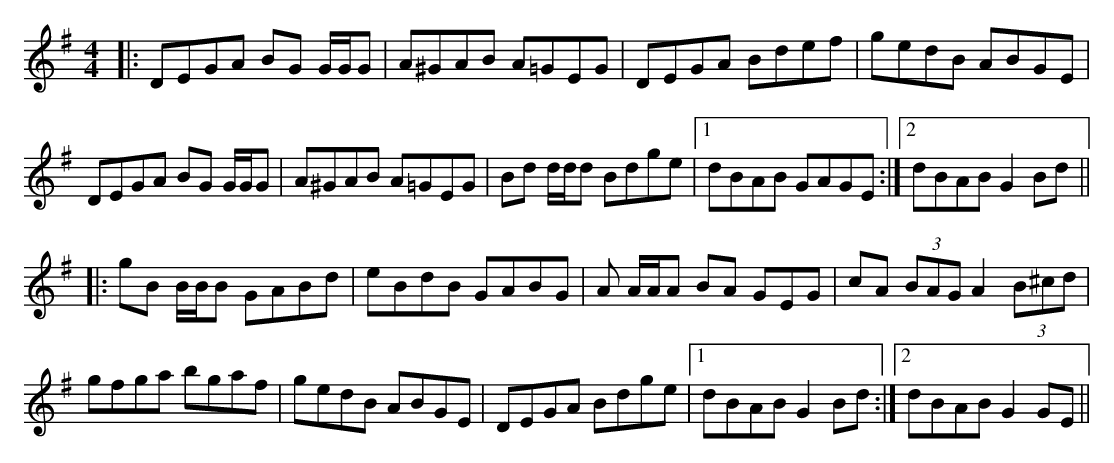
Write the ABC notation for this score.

X:1
M:4/4
K:G
|:DEGA BG G/G/G|A^GAB A=GEG|DEGA Bdef|gedB ABGE|
DEGA BG G/G/G|A^GAB A=GEG|Bd d/d/d Bdge|1 dBAB GAGE :|2 dBAB G2 Bd ||
|:gB B/B/B GABd|eBdB GABG|A A/A/A BA GEG|cA (3BAG A2 (3B^cd|
gfga bgaf|gedB ABGE|DEGA Bdge|1 dBAB G2 Bd:|2 dBAB G2 GE||
